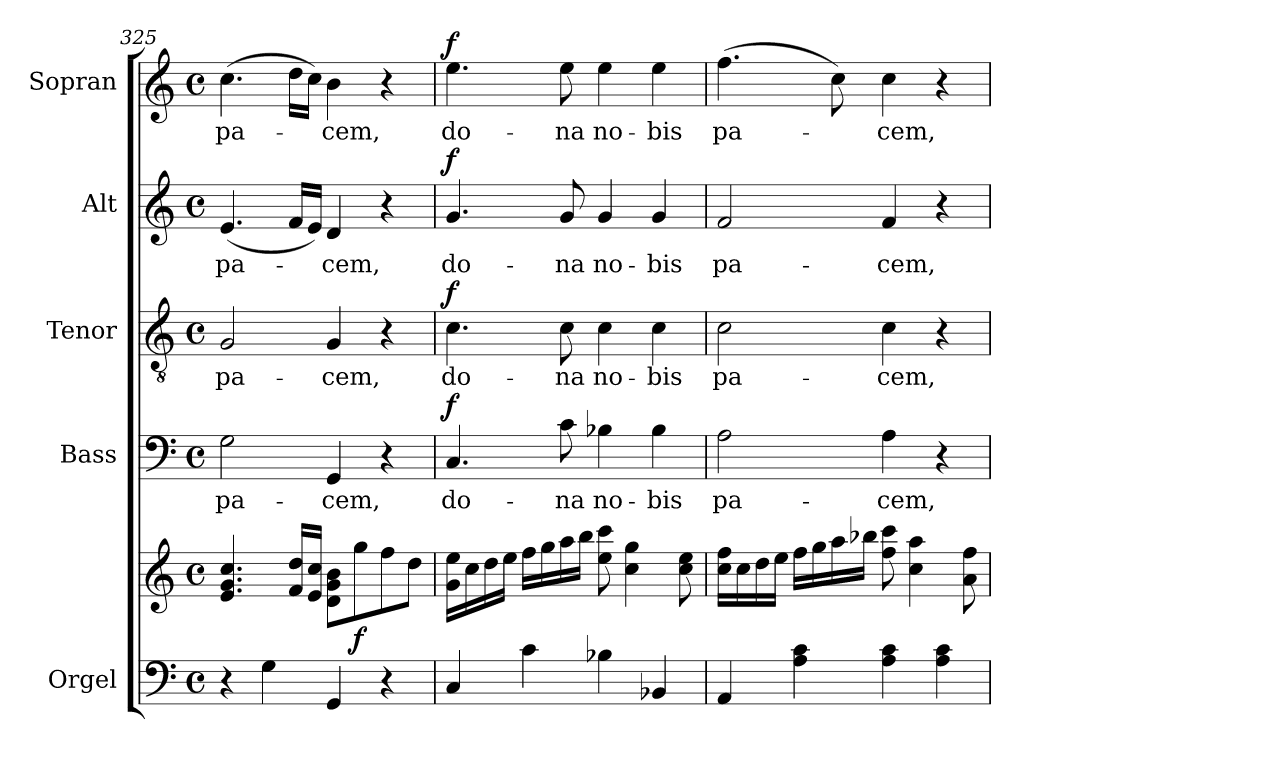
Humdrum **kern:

**kern	**kern	**dynam	**kern	**text	**dynam	**kern	**text	**dynam	**kern	**text	**dynam	**kern	**text	**dynam
*part5	*part5	*part5	*part4	*part4	*part4	*part3	*part3	*part3	*part2	*part2	*part2	*part1	*part1	*part1
*staff6	*staff5	*staff5/6	*staff4	*staff4	*staff4	*staff3	*staff3	*staff3	*staff2	*staff2	*staff2	*staff1	*staff1	*staff1
*I"Orgel	*	*	*I"Bass	*	*	*I"Tenor	*	*	*I"Alt	*	*	*I"Sopran	*	*
*I'Org.	*	*	*I'B.	*	*	*I'T.	*	*	*I'A.	*	*	*I'S.	*	*
*clefF4	*clefG2	*	*clefF4	*	*	*clefGv2	*	*	*clefG2	*	*	*clefG2	*	*
*k[]	*k[]	*	*k[]	*	*	*k[]	*	*	*k[]	*	*	*k[]	*	*
*C:	*C:	*	*C:	*	*	*C:	*	*	*C:	*	*	*C:	*	*
*M4/4	*M4/4	*	*M4/4	*	*	*M4/4	*	*	*M4/4	*	*	*M4/4	*	*
*met(c)	*met(c)	*	*met(c)	*	*	*met(c)	*	*	*met(c)	*	*	*met(c)	*	*
=325	=325	=325	=325	=325	=325	=325	=325	=325	=325	=325	=325	=325	=325	=325
!	!	!	!	!LO:LY:b	!	!	!LO:LY:b	!	!	!LO:LY:b	!	!	!LO:LY:b	!
4r	4.e/ 4.g/ 4.cc/	.	2G\	pa-	.	2G/	pa-	.	(<4.e/	pa-	.	(>4.cc\	pa-	.
4G\	.	.	.	.	.	.	.	.	.	.	.	.	.	.
.	16f/ 16dd/LL	.	.	.	.	.	.	.	16f/LL	.	.	16dd\LL	.	.
.	16e/ 16cc/JJ	.	.	.	.	.	.	.	16e/JJ)	.	.	16cc\JJ)	.	.
!	!	!	!	!LO:LY:b	!	!	!LO:LY:b	!	!	!LO:LY:b	!	!	!LO:LY:b	!
4GG/	8d\ 8g\ 8b\L	.	4GG/	-cem,	.	4G/	-cem,	.	4d/	-cem,	.	4b\	-cem,	.
!	!	!LO:DY:b	!	!	!	!	!	!	!	!	!	!	!	!
.	8gg\	f	.	.	.	.	.	.	.	.	.	.	.	.
4r	8ff\	.	4r	.	.	4r	.	.	4r	.	.	4r	.	.
.	8dd\J	.	.	.	.	.	.	.	.	.	.	.	.	.
=326	=326	=326	=326	=326	=326	=326	=326	=326	=326	=326	=326	=326	=326	=326
!	!	!	!	!LO:LY:b	!LO:DY:a	!	!LO:LY:b	!LO:DY:a	!	!LO:LY:b	!LO:DY:a	!	!LO:LY:b	!LO:DY:a
4C/	16g\ 16ee\LL	.	4.C/	do-	f	4.c\	do-	f	4.g/	do-	f	4.ee\	do-	f
.	16cc\	.	.	.	.	.	.	.	.	.	.	.	.	.
.	16dd\	.	.	.	.	.	.	.	.	.	.	.	.	.
.	16ee\JJ	.	.	.	.	.	.	.	.	.	.	.	.	.
4c\	16ff\LL	.	.	.	.	.	.	.	.	.	.	.	.	.
.	16gg\	.	.	.	.	.	.	.	.	.	.	.	.	.
!	!	!	!	!LO:LY:b	!	!	!LO:LY:b	!	!	!LO:LY:b	!	!	!LO:LY:b	!
.	16aa\	.	8c\	-na	.	8c\	-na	.	8g/	-na	.	8ee\	-na	.
.	16bb\JJ	.	.	.	.	.	.	.	.	.	.	.	.	.
!	!	!	!	!LO:LY:b	!	!	!LO:LY:b	!	!	!LO:LY:b	!	!	!LO:LY:b	!
4B-X\	8ee\ 8ccc\	.	4B-X\	no-	.	4c\	no-	.	4g/	no-	.	4ee\	no-	.
.	4cc\ 4gg\	.	.	.	.	.	.	.	.	.	.	.	.	.
!	!	!	!	!LO:LY:b	!	!	!LO:LY:b	!	!	!LO:LY:b	!	!	!LO:LY:b	!
4BB-X/	.	.	4B-\	-bis	.	4c\	-bis	.	4g/	-bis	.	4ee\	-bis	.
.	8cc\ 8ee\	.	.	.	.	.	.	.	.	.	.	.	.	.
!!LO:LB:g=z
=327	=327	=327	=327	=327	=327	=327	=327	=327	=327	=327	=327	=327	=327	=327
!	!	!	!	!LO:LY:b	!	!	!LO:LY:b	!	!	!LO:LY:b	!	!	!LO:LY:b	!
4AA/	16cc\ 16ff\LL	.	2A\	pa-	.	2c\	pa-	.	2f/	pa-	.	(>4.ff\	pa-	.
.	16cc\	.	.	.	.	.	.	.	.	.	.	.	.	.
.	16dd\	.	.	.	.	.	.	.	.	.	.	.	.	.
.	16ee\JJ	.	.	.	.	.	.	.	.	.	.	.	.	.
4A\ 4c\	16ff\LL	.	.	.	.	.	.	.	.	.	.	.	.	.
.	16gg\	.	.	.	.	.	.	.	.	.	.	.	.	.
.	16aa\	.	.	.	.	.	.	.	.	.	.	8cc\)	.	.
.	16bb-X\JJ	.	.	.	.	.	.	.	.	.	.	.	.	.
!	!	!	!	!LO:LY:b	!	!	!LO:LY:b	!	!	!LO:LY:b	!	!	!LO:LY:b	!
4A\ 4c\	8ff\ 8ccc\	.	4A\	-cem,	.	4c\	-cem,	.	4f/	-cem,	.	4cc\	-cem,	.
.	4cc\ 4aa\	.	.	.	.	.	.	.	.	.	.	.	.	.
4A\ 4c\	.	.	4r	.	.	4r	.	.	4r	.	.	4r	.	.
.	8a\ 8ff\	.	.	.	.	.	.	.	.	.	.	.	.	.
=	=	=	=	=	=	=	=	=	=	=	=	=	=	=
*-	*-	*-	*-	*-	*-	*-	*-	*-	*-	*-	*-	*-	*-	*-
